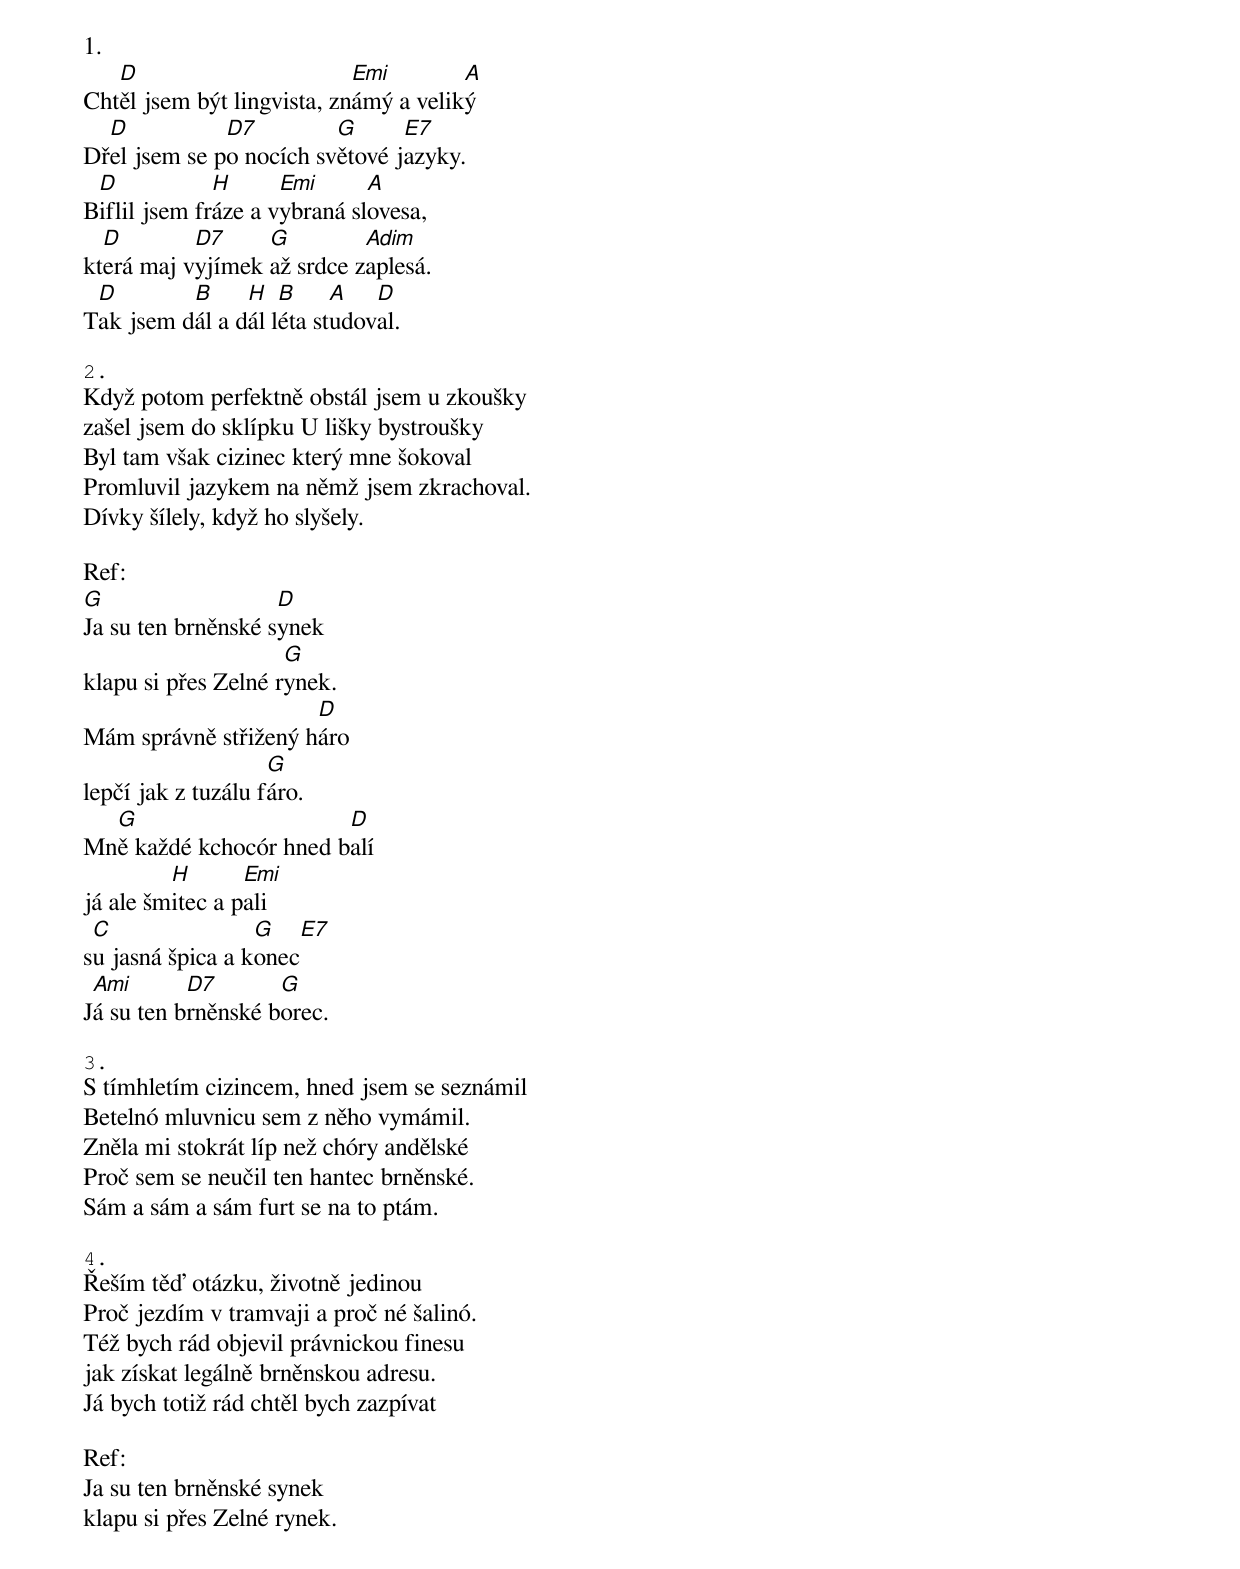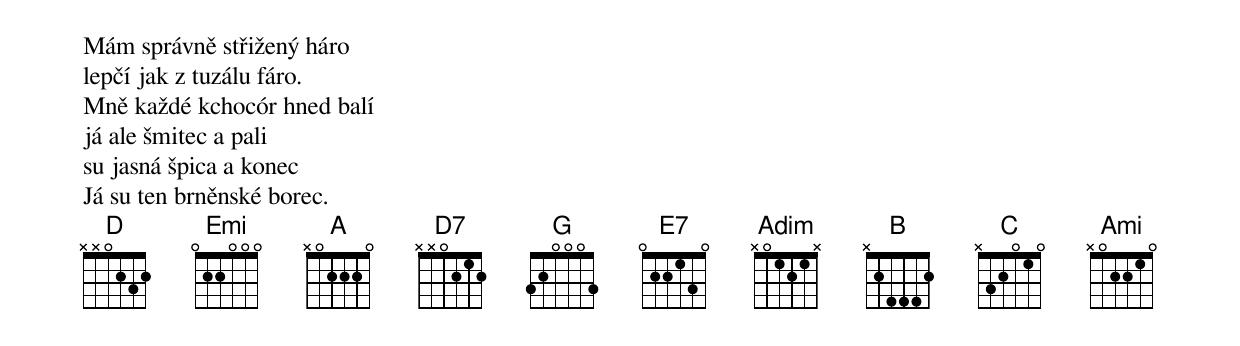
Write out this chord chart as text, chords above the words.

1.
   D                        Emi        A
Chtěl jsem být lingvista, známý a veliký
  D           D7         G      E7
Dřel jsem se po nocích světové jazyky.
 D            H      Emi      A
Biflil jsem fráze a vybraná slovesa,
  D        D7     G         Adim
která maj vyjímek až srdce zaplesá.
 D        B     H   B     A   D
Tak jsem dál a dál léta studoval.

2.
Když potom perfektně obstál jsem u zkoušky
zašel jsem do sklípku U lišky bystroušky
Byl tam však cizinec který mne šokoval
Promluvil jazykem na němž jsem zkrachoval.
Dívky šílely, když ho slyšely.

Ref:
G                   D
Ja su ten brněnské synek
                     G
klapu si přes Zelné rynek.
                      D
Mám správně střižený háro
                    G
lepčí jak z tuzálu fáro.
  G                     D
Mně každé kchocór hned balí
         H       Emi
já ale šmitec a pali
 C                G    E7
su jasná špica a konec
 Ami       D7       G
Já su ten brněnské borec.

3.
S tímhletím cizincem, hned jsem se seznámil
Betelnó mluvnicu sem z něho vymámil.
Zněla mi stokrát líp než chóry andělské
Proč sem se neučil ten hantec brněnské.
Sám a sám a sám furt se na to ptám.

4.
Řeším těď otázku, životně jedinou
Proč jezdím v tramvaji a proč né šalinó.
Též bych rád objevil právnickou finesu
jak získat legálně brněnskou adresu.
Já bych totiž rád chtěl bych zazpívat

Ref:
Ja su ten brněnské synek
klapu si přes Zelné rynek.
Mám správně střižený háro
lepčí jak z tuzálu fáro.
Mně každé kchocór hned balí
já ale šmitec a pali
su jasná špica a konec
Já su ten brněnské borec.
